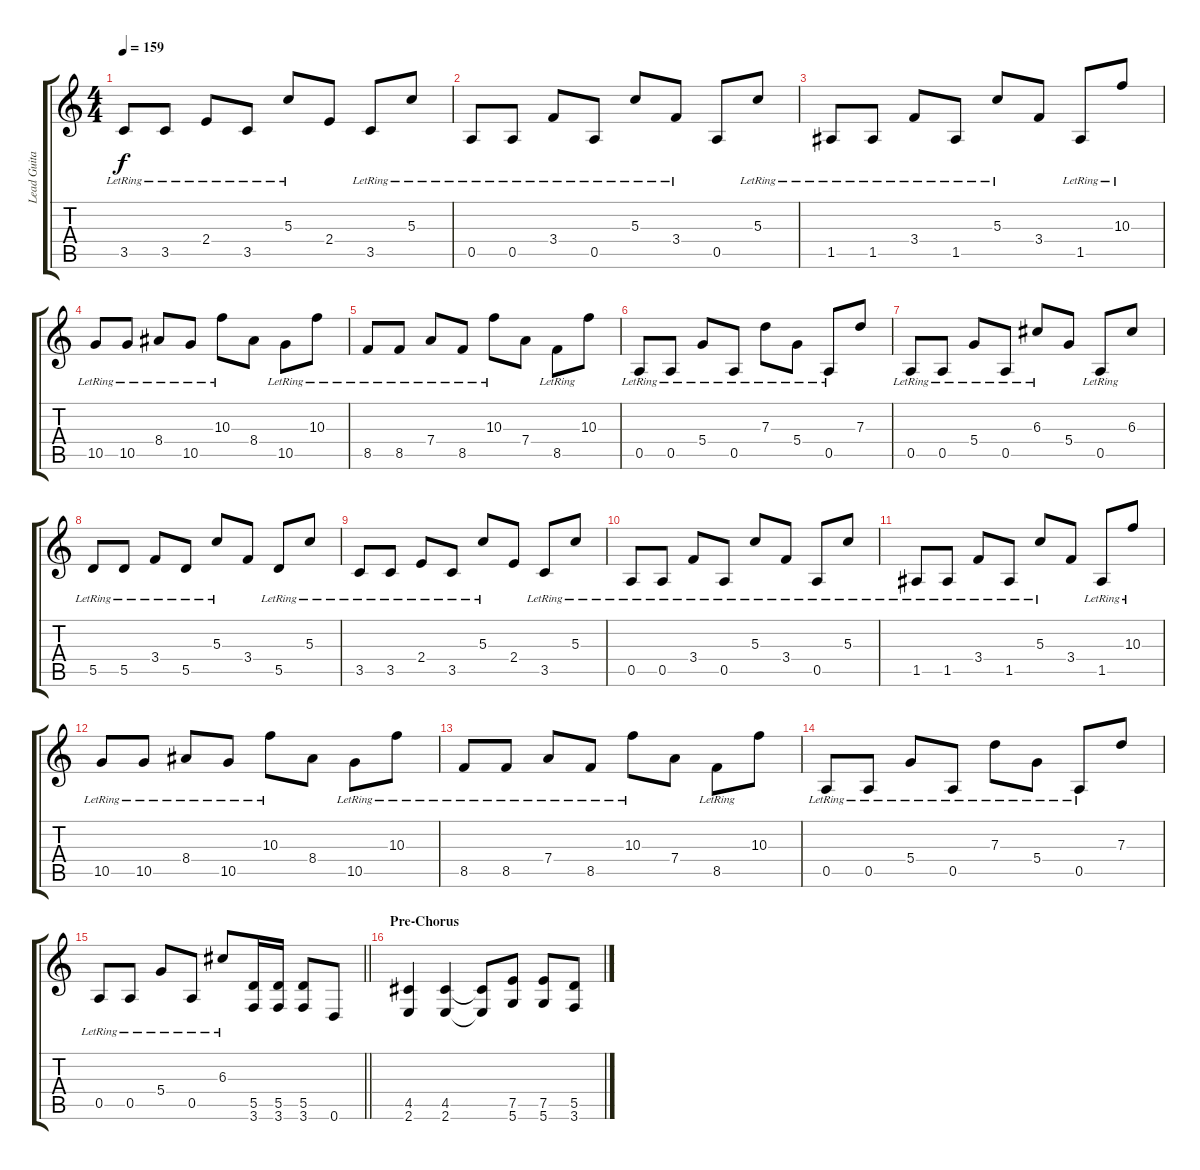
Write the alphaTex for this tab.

\track ("Lead Guitar" "Lead Guita") {instrument overdrivenguitar}
\staff {score tabs}
\tuning (E4 B3 G3 D3 A2 D2) {hide}
\ts (4 4)
\tempo 159
\clef g2
\ks c
3.5{lr}.8{dy f} 3.5{lr}.8 2.4{lr}.8 3.5{lr}.8 5.3{lr}.8 2.4.8 3.5{lr}.8 5.3{lr}.8 |
0.5{lr}.8 0.5{lr}.8 3.4{lr}.8 0.5{lr}.8 5.3{lr}.8 3.4{lr}.8 0.5.8 5.3{lr}.8 |
1.5{lr}.8 1.5{lr}.8 3.4{lr}.8 1.5{lr}.8 5.3{lr}.8 3.4.8 1.5{lr}.8 10.3{lr}.8 |
10.5{lr}.8 10.5{lr}.8 8.4{lr}.8 10.5{lr}.8 10.3{lr}.8 8.4.8 10.5{lr}.8 10.3{lr}.8 |
8.5{lr}.8 8.5{lr}.8 7.4{lr}.8 8.5{lr}.8 10.3{lr}.8 7.4.8 8.5{lr}.8 10.3.8 |
0.5{lr}.8 0.5{lr}.8 5.4{lr}.8 0.5{lr}.8 7.3{lr}.8 5.4{lr}.8 0.5{lr}.8 7.3.8 |
0.5{lr}.8 0.5{lr}.8 5.4{lr}.8 0.5{lr}.8 6.3{lr}.8 5.4.8 0.5{lr}.8 6.3.8 |
5.5{lr}.8 5.5{lr}.8 3.4{lr}.8 5.5{lr}.8 5.3{lr}.8 3.4.8 5.5{lr}.8 5.3{lr}.8 |
3.5{lr}.8 3.5{lr}.8 2.4{lr}.8 3.5{lr}.8 5.3{lr}.8 2.4.8 3.5{lr}.8 5.3{lr}.8 |
0.5{lr}.8 0.5{lr}.8 3.4{lr}.8 0.5{lr}.8 5.3{lr}.8 3.4{lr}.8 0.5{lr}.8 5.3{lr}.8 |
1.5{lr}.8 1.5{lr}.8 3.4{lr}.8 1.5{lr}.8 5.3{lr}.8 3.4.8 1.5{lr}.8 10.3{lr}.8 |
10.5{lr}.8 10.5{lr}.8 8.4{lr}.8 10.5{lr}.8 10.3{lr}.8 8.4.8 10.5{lr}.8 10.3{lr}.8 |
8.5{lr}.8 8.5{lr}.8 7.4{lr}.8 8.5{lr}.8 10.3{lr}.8 7.4.8 8.5{lr}.8 10.3.8 |
0.5{lr}.8 0.5{lr}.8 5.4{lr}.8 0.5{lr}.8 7.3{lr}.8 5.4{lr}.8 0.5{lr}.8 7.3.8 |
\barLineRight lightlight
0.5{lr}.8 0.5{lr}.8 5.4{lr}.8 0.5{lr}.8 6.3{lr}.8 (5.5 3.6).16{instrument overdrivenguitar} (5.5 3.6).16 (5.5 3.6).8 0.6.8 |
\section ("" "Pre-Chorus")
(4.5 2.6).4 (4.5 2.6).4 (4.5{t} 2.6{t}).8 (7.5 5.6).8 (7.5 5.6).8 (5.5 3.6).8
